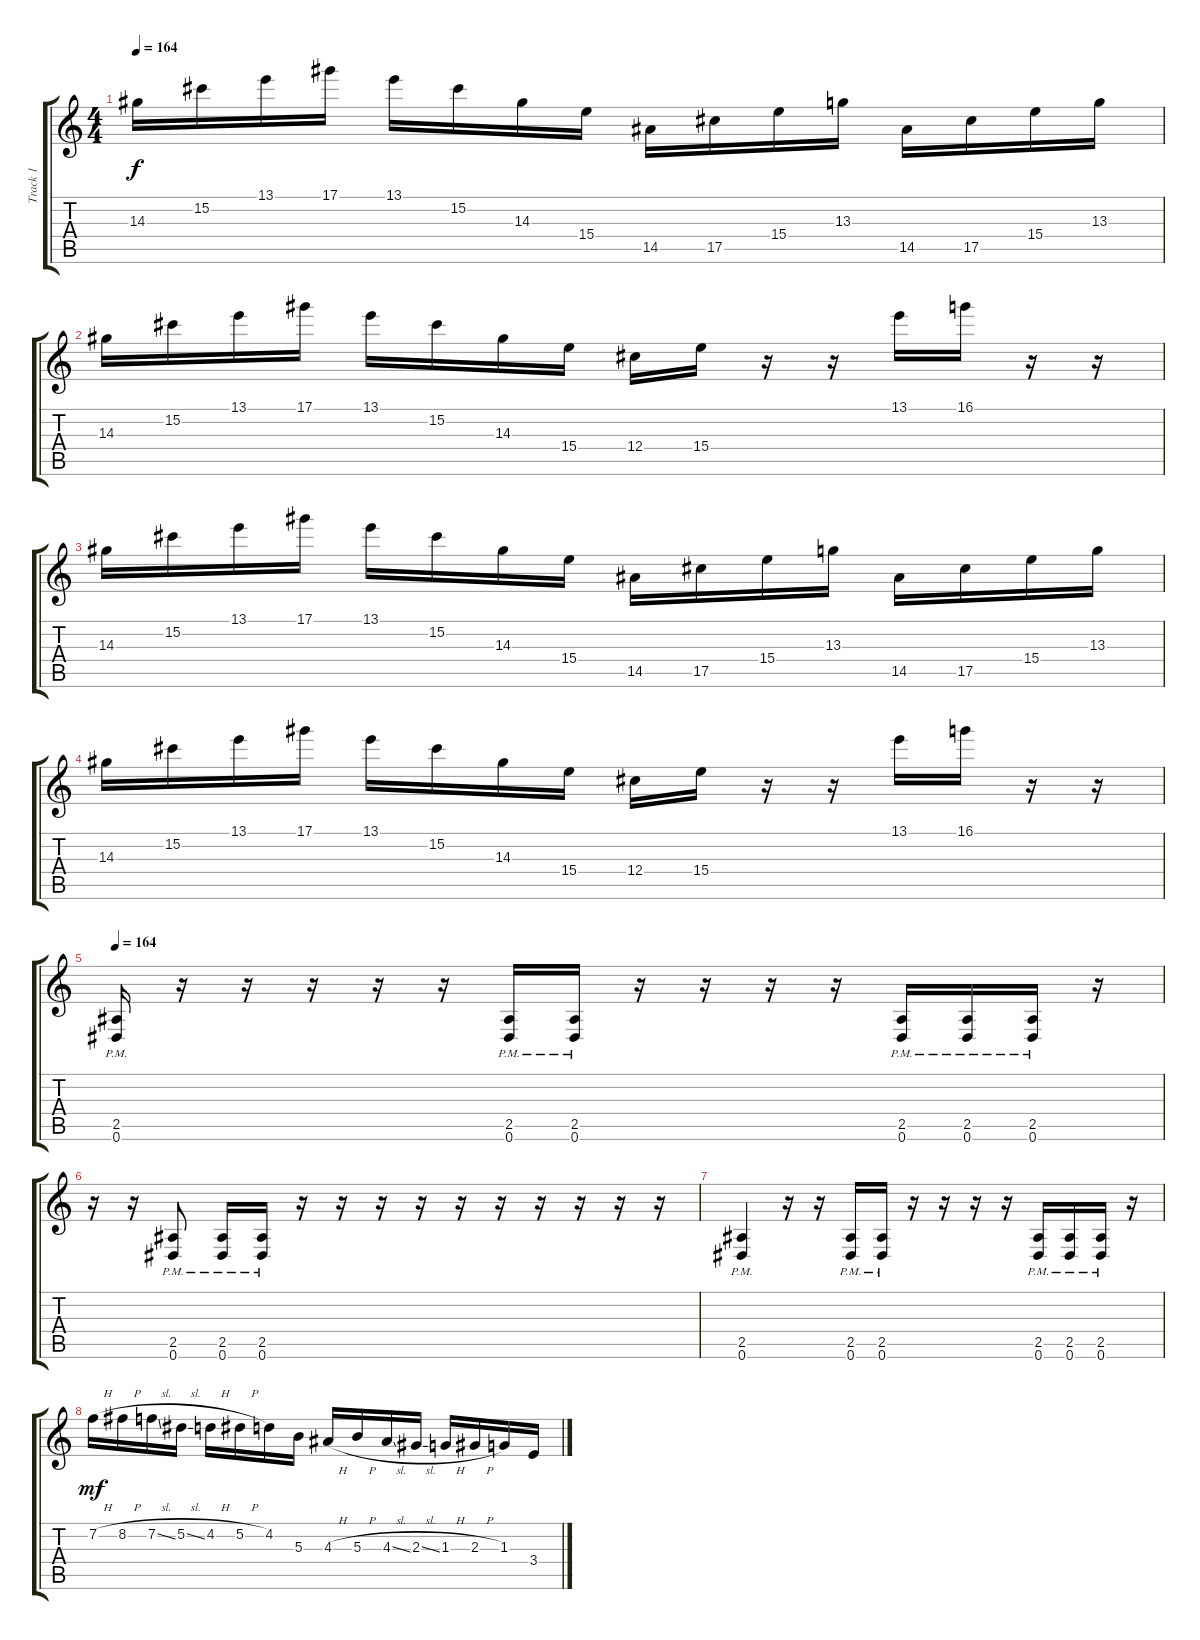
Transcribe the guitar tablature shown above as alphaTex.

\track ("Track 1" "Track 1") {instrument distortionguitar}
\staff {score tabs}
\tuning (Eb4 Bb3 Gb3 Db3 Ab2 Eb2) {hide}
\ts (4 4)
\tempo 164
\clef g2
\ks c
14.3.16{dy f} 15.2.16 13.1.16 17.1.16 13.1.16 15.2.16 14.3.16 15.4.16 14.5.16 17.5.16 15.4.16 13.3.16 14.5.16 17.5.16 15.4.16 13.3.16 |
14.3.16 15.2.16 13.1.16 17.1.16 13.1.16 15.2.16 14.3.16 15.4.16 12.4.16 15.4.16 r.16 r.16 13.1.16 16.1.16 r.16 r.16 |
14.3.16 15.2.16 13.1.16 17.1.16 13.1.16 15.2.16 14.3.16 15.4.16 14.5.16 17.5.16 15.4.16 13.3.16 14.5.16 17.5.16 15.4.16 13.3.16 |
14.3.16 15.2.16 13.1.16 17.1.16 13.1.16 15.2.16 14.3.16 15.4.16 12.4.16 15.4.16 r.16 r.16 13.1.16 16.1.16 r.16 r.16 |
\tempo 164
(2.5{pm} 0.6{pm}).16 r.16 r.16 r.16 r.16 r.16 (2.5{pm} 0.6{pm}).16 (2.5{pm} 0.6{pm}).16 r.16 r.16 r.16 r.16 (2.5{pm} 0.6{pm}).16 (2.5{pm} 0.6{pm}).16 (2.5{pm} 0.6{pm}).16 r.16 |
r.16 r.16 (2.5{pm} 0.6{pm}).8 (2.5{pm} 0.6{pm}).16 (2.5{pm} 0.6{pm}).16 r.16 r.16 r.16 r.16 r.16 r.16 r.16 r.16 r.16 r.16 |
(2.5{pm} 0.6{pm}).4 r.16 r.16 (2.5{pm} 0.6{pm}).16 (2.5{pm} 0.6{pm}).16 r.16 r.16 r.16 r.16 (2.5{pm} 0.6{pm}).16 (2.5{pm} 0.6{pm}).16 (2.5{pm} 0.6{pm}).16 r.16 |
7.2{h}.16{dy mf} 8.2{h}.16 7.2{sl}.16 5.2{sl}.16 4.2{h}.16 5.2{h}.16 4.2.16 5.3.16 4.3{h}.16 5.3{h}.16 4.3{sl}.16 2.3{sl}.16 1.3{h}.16 2.3{h}.16 1.3.16 3.4.16
